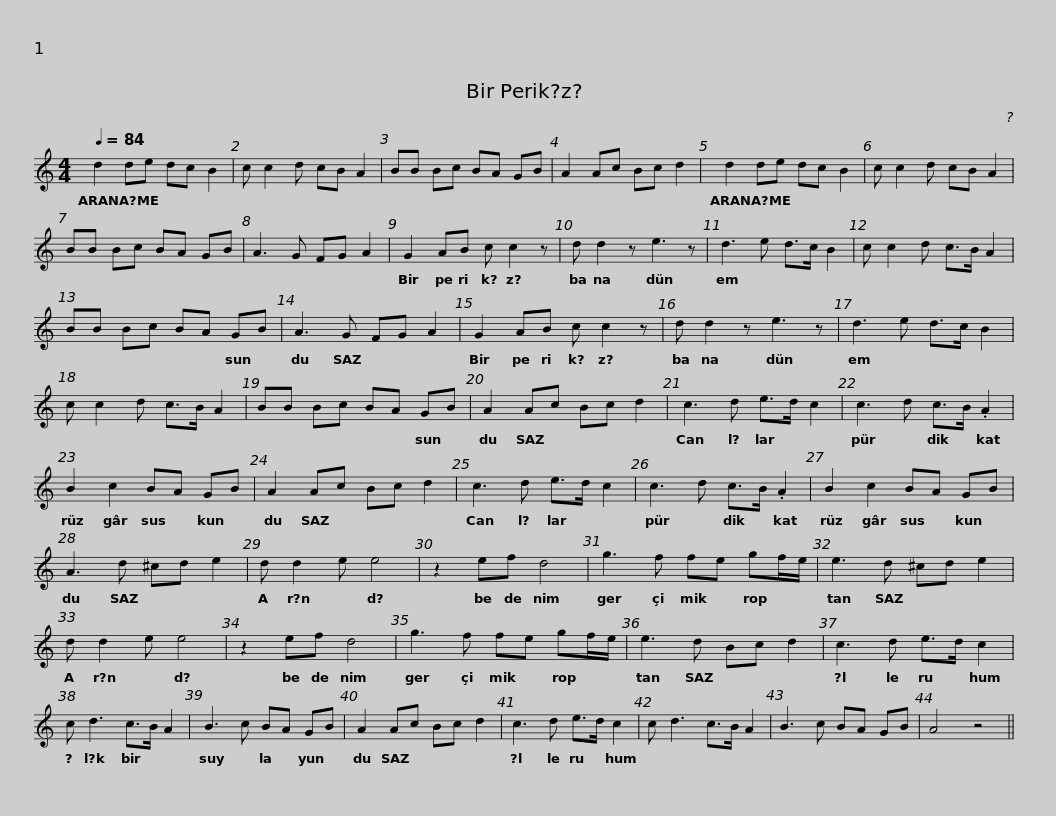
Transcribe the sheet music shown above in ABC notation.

X:1
L:1/8
Q:1/4=84
M:4/4
I:linebreak $
K:C
V:1 treble
V:1
 d2 de dc B2 | c c2 d cB A2 | BB Bc BA GB | A2 Ac Bc d2 | d2 de dc B2 | %5
 c c2 d cB A2 |$ BB Bc BA GB | A3 G FG A2 | G2 AB c c2 z | d d2 z e3 z | %10
 d3 e d>c B2 | c c2 d c>B A2 |$ BB Bc BA GB | A3 G FG A2 | G2 AB c c2 z | %15
 d d2 z e3 z | d3 e d>c B2 | c c2 d c>B A2 |$ BB Bc BA GB | A2 Ac Bc d2 | %20
 c3 d e>d c2 | c3 d c>B .A2 | B2 c2 BA GB | A2 Ac Bc d2 |$ c3 d e>d c2 | %25
 c3 d c>B .A2 | B2 c2 BA GB | A3 d ^cd e2 | d d2 e e4 | z2 ef d4 |$ %30
 g3 f fe gf/e/ | e3 d ^cd e2 | d d2 e e4 | z2 ef d4 | g3 f fe gf/e/ | %35
 e3 d Bc d2 |$ c3 d e>d c2 | c d3 c>B A2 | B3 c BA GB | A2 Ac Bc d2 | %40
 c3 d e>d c2 | c d3 c>B A2 |$ B3 c BA GB | A4 z4 || %44
